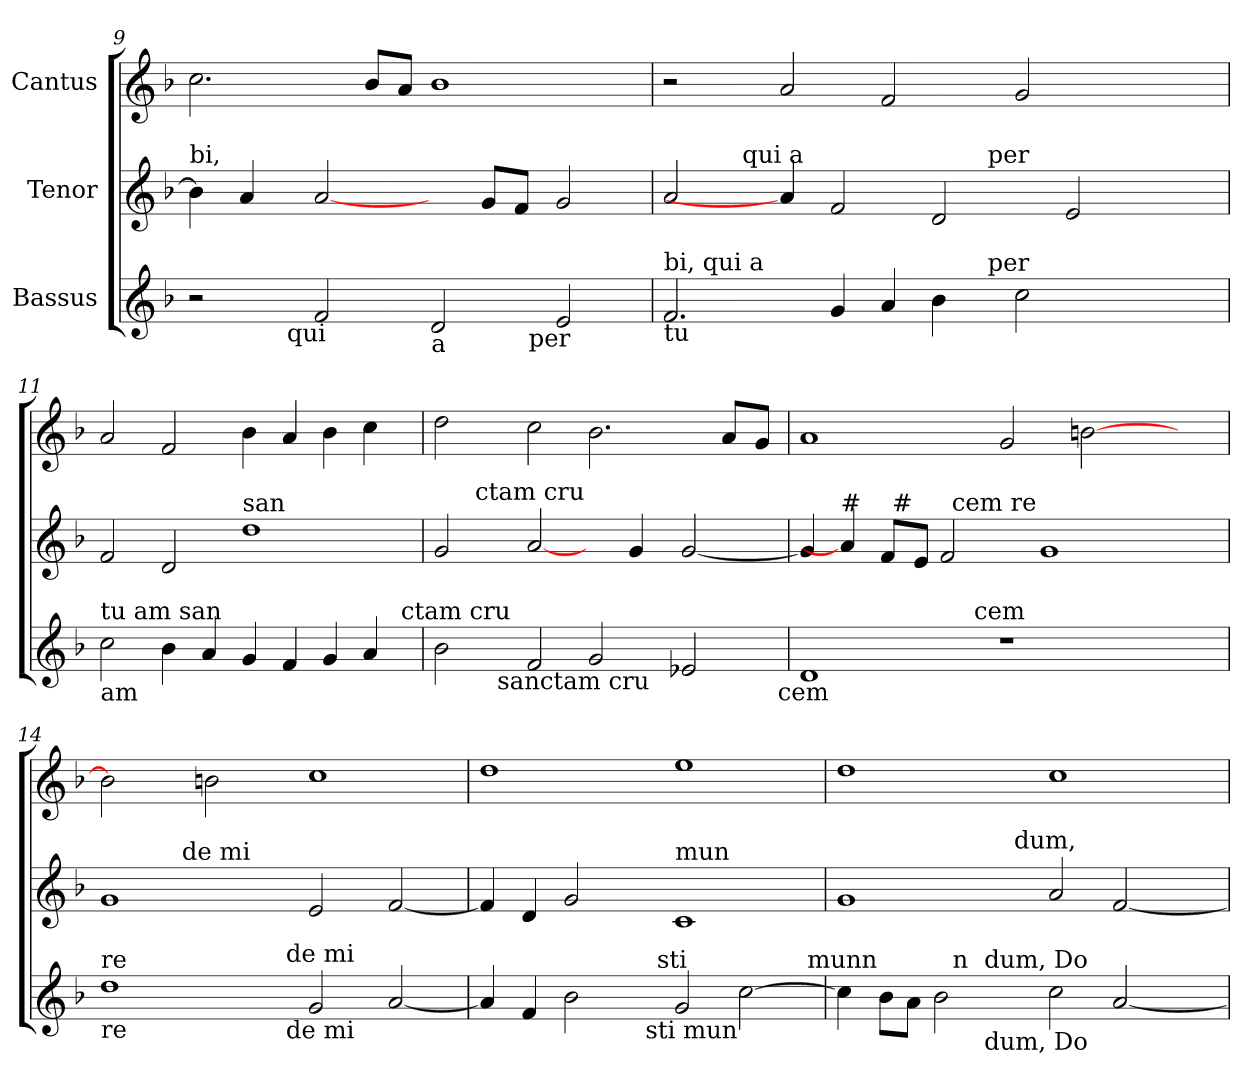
**kern	**kern	**kern
*part3	*part2	*part1
*staff3	*staff2	*staff1
*I"Bassus	*I"Tenor	*I"Cantus
*clefG2	*clefG2	*clefG2
*ITrd7c12	*	*
*k[b-]	*k[b-]	*k[b-]
*F:	*F:	*F:
=9	=9	=9
!	!LO:TX:a:t=bi,	!
*^	*	*
2r	4ryy	4b-\]	2.cc\
.	8ryy	4a/	.
.	32ryy	.	.
!	!LO:TX:b:t=qui	!	!
.	1ryy	.	.
2F/	.	[2a/	.
.	.	.	8b-/L
.	.	.	8a/J
!LO:TX:b:t=a	!	!	!
2D/	.	4ryy	1b-
.	.	8g/L	.
.	.	8f/J	.
!	!LO:TX:b:t=per	!	!
.	2ryy	.	.
2E/	.	2g/	.
.	16.ryy	.	.
=10	=10	=10	=10
!LO:TX:a:t=bi, qui a	!	!	!
!LO:TX:b:t=tu	!	!	!
*	*	*^	*
*	*	*	*^	*
2.F/	1ryy	2a/	4ryy	1ryy	2r
.	.	.	16.ryy	.	.
!	!	!	!LO:TX:a:t=qui a	!	!
.	.	.	1ryy	.	.
.	.	4a/]	.	.	2a/
4G/	.	2f/	.	.	.
4A/	4ryy	.	.	4ryy	2f/
4B-\	8ryy	2d/	.	8ryy	.
.	.	.	2ryy	.	.
.	32ryy	.	.	32ryy	.
!	!	!	!	!LO:TX:a:t=per	!
!	!LO:TX:a:t=per	!	!	!	!
.	2ryy	.	.	2ryy	.
2c\	.	.	.	.	2g/
.	.	2e/	.	.	.
.	.	.	4ryy	.	.
.	4ryy	.	.	4ryy	.
4ryy	.	.	.	.	4ryy
.	.	.	8ryy	.	.
.	16.ryy	.	.	16.ryy	.
.	.	.	32ryy	.	.
!!LO:LB:g=z
=11	=11	=11	=11	=11	=11
!	!	!LO:TX:a:t=tu am	!	!	!
!LO:TX:a:t=tu am san	!	!	!	!	!
!LO:TX:b:t=am	!	!	!	!	!
*	*	*v	*v	*v	*
2c\	1ryy	2f/	2a/
4B-\	.	2d/	2f/
4A/	.	.	.
!	!	!LO:TX:a:t=san	!
4G/	2ryy	1dd	4b-\
4F/	.	.	4a/
4G/	4ryy	.	4b-\
4A/	8ryy	.	4cc\
.	32ryy	.	.
!	!LO:TX:a:t=ctam cru	!	!
.	16.ryy	.	.
=12	=12	=12	=12
*	*	*^	*
2B-\	4ryy	2g/	4ryy	2dd\
!	!	!	!LO:TX:a:t=ctam cru	!
.	16.ryy	.	1..ryy	.
!	!LO:TX:b:t=sanctam cru	!	!	!
.	1ryy	.	.	.
2F/	.	[2a/	.	2cc\
2G/	.	4ryy	.	2.b-\
.	.	4g/	.	.
.	2ryy	.	.	.
2E-X/	.	[<2g/	.	.
.	.	.	.	8a/L
.	8ryy	.	.	.
.	.	.	.	8g/J
!	!LO:TX:b:t=cem	!	!	!
.	32ryy	.	.	.
=13	=13	=13	=13	=13
*	*	*	*^	*
1D	2..ryy	4g/]	2ryy	2ryy	1a
!	!	!LO:TX:a:t=#	!	!	!
.	.	4a/]	.	.	.
.	.	8f/L	32ryy	4ryy	.
!	!	!	!LO:TX:a:t=#	!	!
.	.	.	1ryy	.	.
.	.	8e/J	.	.	.
.	.	2f/	.	32ryy	.
!	!	!	!	!LO:TX:a:t=cem re	!
.	.	.	.	1ryy	.
!	!LO:TX:a:t=cem	!	!	!	!
.	1ryy	.	.	.	.
1r	.	.	.	.	2g/
.	.	1g	.	.	.
.	.	.	.	.	[>2bn\
.	.	.	2ryy	.	.
.	.	.	.	4...ryy	.
.	4.ryy	.	.	.	.
4ryy	.	.	.	.	4ryy
.	.	.	8..ryy	.	.
=14	=14	=14	=14	=14	=14
!LO:TX:a:t=re	!	!	!	!	!
!LO:TX:b:t=re	!	!	!	!	!
*	*	*	*v	*v	*
1d	2ryy	1g	4ryy	2b\]
.	.	.	8ryy	.
.	.	.	32ryy	.
!	!	!	!LO:TX:a:t=de mi	!
.	.	.	1ryy	.
.	4ryy	.	.	2bn\
.	8ryy	.	.	.
.	32ryy	.	.	.
!	!LO:TX:a:t=de mi	!	!	!
!	!LO:TX:b:t=de mi	!	!	!
.	1ryy	.	.	.
2G/	.	2e/	.	1cc
.	.	.	2ryy	.
[<2A/	.	[<2f/	.	.
.	16.ryy	.	16.ryy	.
=15	=15	=15	=15	=15
!	!	!LO:TX:a:t=sti	!	!
*	*^	*v	*v	*
4A/]	2ryy	2...ryy	4f/]	1dd
4F/	.	.	4d/	.
2B-\	4ryy	.	2g/	.
.	8ryy	.	.	.
.	32ryy	.	.	.
!	!LO:TX:b:t=sti mun	!	!	!
.	1ryy	.	.	.
!	!	!LO:TX:a:t=sti	!	!
.	.	1ryy	.	.
!	!	!	!LO:TX:a:t=mun	!
2G/	.	.	1c	1ee
[>2c\	.	.	.	.
.	16.ryy	.	.	.
!	!	!LO:TX:a:t=munn	!	!
.	.	16ryy	.	.
=16	=16	=16	=16	=16
*	*	*	*^	*
4c\]	2ryy	2ryy	1g	2ryy	1dd
8B-\L	.	.	.	.	.
8A\J	.	.	.	.	.
2B-\	16ryy	8..ryy	.	4ryy	.
!	!LO:TX:a:t=n	!	!	!	!
.	1ryy	.	.	.	.
!	!	!LO:TX:a:t=dum, Do	!	!	!
!	!	!LO:TX:b:t=dum, Do	!	!	!
.	.	1ryy	.	.	.
.	.	.	.	16ryy	.
!	!	!	!	!LO:TX:a:t=dum,	!
.	.	.	.	1ryy	.
2c\	.	.	2a/	.	1cc
[<2A/	.	.	[<2f/	.	.
.	4..ryy	.	.	.	.
.	.	4ryy	.	.	.
.	.	.	.	8.ryy	.
.	.	32ryy	.	.	.
*v	*v	*v	*	*	*
*	*v	*v	*
=	=	=
*-	*-	*-
